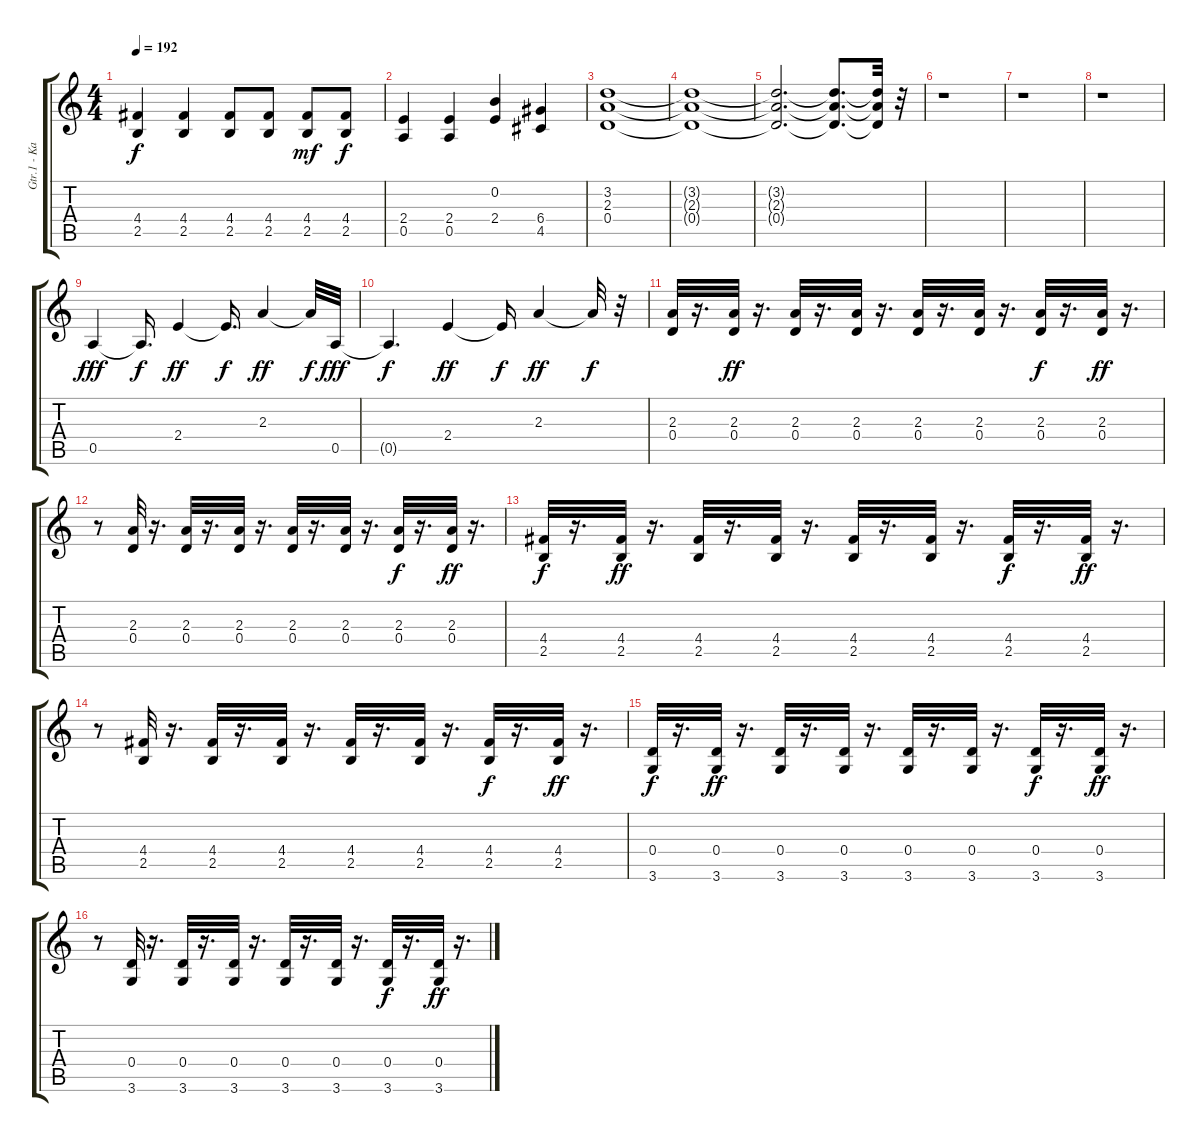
\track ("Gtr.1 - Ka" "Gtr.1 - Ka") {instrument distortionguitar}
\staff {score tabs}
\tuning (E4 B3 G3 D3 A2 E2) {hide}
\ts (4 4)
\tempo 192
\clef g2
\ks c
(4.4 2.5).4{dy f} (4.4 2.5).4 (4.4 2.5).8 (4.4 2.5).8 (4.4 2.5).8{dy mf} (4.4 2.5).8{dy f} |
(2.4 0.5).4 (2.4 0.5).4 (0.2 2.4).4 (6.4 4.5).4 |
(3.2 2.3 0.4).1 |
(3.2{t} 2.3{t} 0.4{t}).1 |
(3.2{t} 2.3{t} 0.4{t}).2{d} (3.2{t} 2.3{t} 0.4{t}).8{d} (3.2{t} 2.3{t} 0.4{t}).32 r.32 |
r.1 |
r.1 |
r.1 |
0.5.4{dy fff} 0.5{t}.16{d dy f} 2.4.4{dy ff} 2.4{t}.16{d dy f} 2.3.4{dy ff} 2.3{t}.32{dy f} 0.5.32{dy fff} |
0.5{t}.4{d dy f} 2.4.4{dy ff} 2.4{t}.16{dy f} 2.3.4{dy ff} 2.3{t}.32{dy f} r.32 |
(2.3 0.4).32 r.16{d} (2.3 0.4).32{dy ff} r.16{d} (2.3 0.4).32 r.16{d} (2.3 0.4).32 r.16{d} (2.3 0.4).32 r.16{d} (2.3 0.4).32 r.16{d} (2.3 0.4).32{dy f} r.16{d} (2.3 0.4).32{dy ff} r.16{d} |
r.8 (2.3 0.4).32 r.16{d} (2.3 0.4).32 r.16{d} (2.3 0.4).32 r.16{d} (2.3 0.4).32 r.16{d} (2.3 0.4).32 r.16{d} (2.3 0.4).32{dy f} r.16{d} (2.3 0.4).32{dy ff} r.16{d} |
(4.4 2.5).32{dy f} r.16{d} (4.4 2.5).32{dy ff} r.16{d} (4.4 2.5).32 r.16{d} (4.4 2.5).32 r.16{d} (4.4 2.5).32 r.16{d} (4.4 2.5).32 r.16{d} (4.4 2.5).32{dy f} r.16{d} (4.4 2.5).32{dy ff} r.16{d} |
r.8 (4.4 2.5).32 r.16{d} (4.4 2.5).32 r.16{d} (4.4 2.5).32 r.16{d} (4.4 2.5).32 r.16{d} (4.4 2.5).32 r.16{d} (4.4 2.5).32{dy f} r.16{d} (4.4 2.5).32{dy ff} r.16{d} |
(0.4 3.6).32{dy f} r.16{d} (0.4 3.6).32{dy ff} r.16{d} (0.4 3.6).32 r.16{d} (0.4 3.6).32 r.16{d} (0.4 3.6).32 r.16{d} (0.4 3.6).32 r.16{d} (0.4 3.6).32{dy f} r.16{d} (0.4 3.6).32{dy ff} r.16{d} |
r.8 (0.4 3.6).32 r.16{d} (0.4 3.6).32 r.16{d} (0.4 3.6).32 r.16{d} (0.4 3.6).32 r.16{d} (0.4 3.6).32 r.16{d} (0.4 3.6).32{dy f} r.16{d} (0.4 3.6).32{dy ff} r.16{d}
